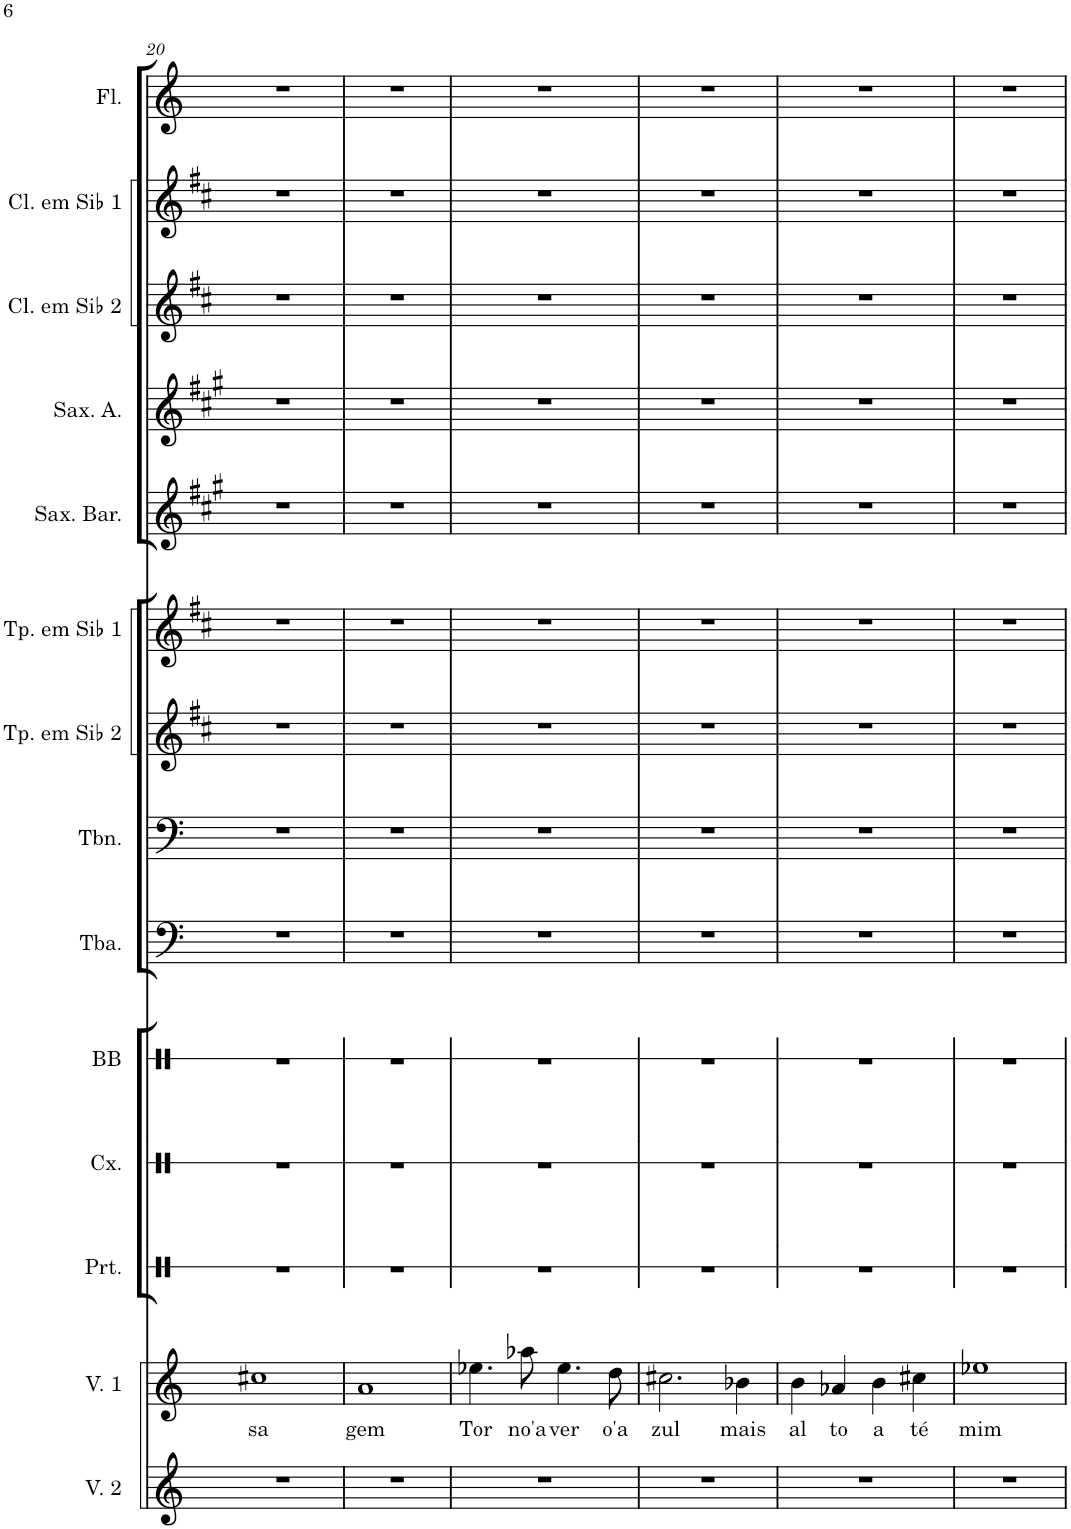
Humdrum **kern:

**kern	**kern	**text	**kern	**kern	**kern	**kern	**kern	**kern	**kern	**kern	**kern	**kern	**kern	**kern
*part14	*part13	*part13	*part12	*part11	*part10	*part9	*part8	*part7	*part6	*part5	*part4	*part3	*part2	*part1
*staff14	*staff13	*staff13	*staff12	*staff11	*staff10	*staff9	*staff8	*staff7	*staff6	*staff5	*staff4	*staff3	*staff2	*staff1
*I"Voz 2	*I"Voz 1	*	*I"Pratos	*I"Tarola	*I"Bombo	*I"Tuba	*I"Trombone	*I"Trompete em Sib 2	*I"Trompete em Sib 1	*I"Saxofone Barítono	*I"Saxofone Alto	*I"Clarinete em Sib 2	*I"Clarinete em Sib 1	*I"Flauta Transversal
*I'V. 2	*I'V. 1	*	*I'Prt.	*	*I'BB	*I'Tba.	*I'Tbn.	*I'Tp. em Sib 2	*I'Tp. em Sib 1	*I'Sax. Bar.	*I'Sax. A.	*I'Cl. em Sib 2	*I'Cl. em Sib 1	*I'Fl.
!!LO:PB:g=z
*clefG2	*clefG2	*	*clefX	*clefX	*clefX	*clefF4	*clefF4	*clefG2	*clefG2	*clefG2	*clefG2	*clefG2	*clefG2	*clefG2
*	*	*	*	*	*	*	*	*Trd1c2	*Trd1c2	*Trd12c21	*Trd5c9	*Trd1c2	*Trd1c2	*
*k[]	*k[]	*	*k[]	*k[]	*k[]	*k[]	*k[]	*k[f#c#]	*k[f#c#]	*k[f#c#g#]	*k[f#c#g#]	*k[f#c#]	*k[f#c#]	*k[]
*M4/4	*M4/4	*	*M4/4	*M4/4	*M4/4	*M4/4	*M4/4	*M4/4	*M4/4	*M4/4	*M4/4	*M4/4	*M4/4	*M4/4
=20	=20	=20	=20	=20	=20	=20	=20	=20	=20	=20	=20	=20	=20	=20
!	!	!LO:LY:b	!	!	!	!	!	!	!	!	!	!	!	!
1r	1cc#X	sa	1r	1r	1r	1r	1r	1r	1r	1r	1r	1r	1r	1r
=21	=21	=21	=21	=21	=21	=21	=21	=21	=21	=21	=21	=21	=21	=21
!	!	!LO:LY:b	!	!	!	!	!	!	!	!	!	!	!	!
1r	1a	gem	1r	1r	1r	1r	1r	1r	1r	1r	1r	1r	1r	1r
=22	=22	=22	=22	=22	=22	=22	=22	=22	=22	=22	=22	=22	=22	=22
!	!	!LO:LY:b	!	!	!	!	!	!	!	!	!	!	!	!
1r	4.ee-X\	Tor	1r	1r	1r	1r	1r	1r	1r	1r	1r	1r	1r	1r
!	!	!LO:LY:b	!	!	!	!	!	!	!	!	!	!	!	!
.	8aa-X\	no'a	.	.	.	.	.	.	.	.	.	.	.	.
!	!	!LO:LY:b	!	!	!	!	!	!	!	!	!	!	!	!
.	4.ee-\	ver	.	.	.	.	.	.	.	.	.	.	.	.
!	!	!LO:LY:b	!	!	!	!	!	!	!	!	!	!	!	!
.	8dd\	o'a	.	.	.	.	.	.	.	.	.	.	.	.
=23	=23	=23	=23	=23	=23	=23	=23	=23	=23	=23	=23	=23	=23	=23
!	!	!LO:LY:b	!	!	!	!	!	!	!	!	!	!	!	!
1r	2.cc#X\	zul	1r	1r	1r	1r	1r	1r	1r	1r	1r	1r	1r	1r
!	!	!LO:LY:b	!	!	!	!	!	!	!	!	!	!	!	!
.	4b-X\	mais	.	.	.	.	.	.	.	.	.	.	.	.
=24	=24	=24	=24	=24	=24	=24	=24	=24	=24	=24	=24	=24	=24	=24
!	!	!LO:LY:b	!	!	!	!	!	!	!	!	!	!	!	!
1r	4b\	al	1r	1r	1r	1r	1r	1r	1r	1r	1r	1r	1r	1r
!	!	!LO:LY:b	!	!	!	!	!	!	!	!	!	!	!	!
.	4a-X/	to	.	.	.	.	.	.	.	.	.	.	.	.
!	!	!LO:LY:b	!	!	!	!	!	!	!	!	!	!	!	!
.	4b\	a	.	.	.	.	.	.	.	.	.	.	.	.
!	!	!LO:LY:b	!	!	!	!	!	!	!	!	!	!	!	!
.	4cc#X\	té	.	.	.	.	.	.	.	.	.	.	.	.
=25	=25	=25	=25	=25	=25	=25	=25	=25	=25	=25	=25	=25	=25	=25
!	!	!LO:LY:b	!	!	!	!	!	!	!	!	!	!	!	!
1r	1ee-X	mim	1r	1r	1r	1r	1r	1r	1r	1r	1r	1r	1r	1r
=	=	=	=	=	=	=	=	=	=	=	=	=	=	=
*-	*-	*-	*-	*-	*-	*-	*-	*-	*-	*-	*-	*-	*-	*-
